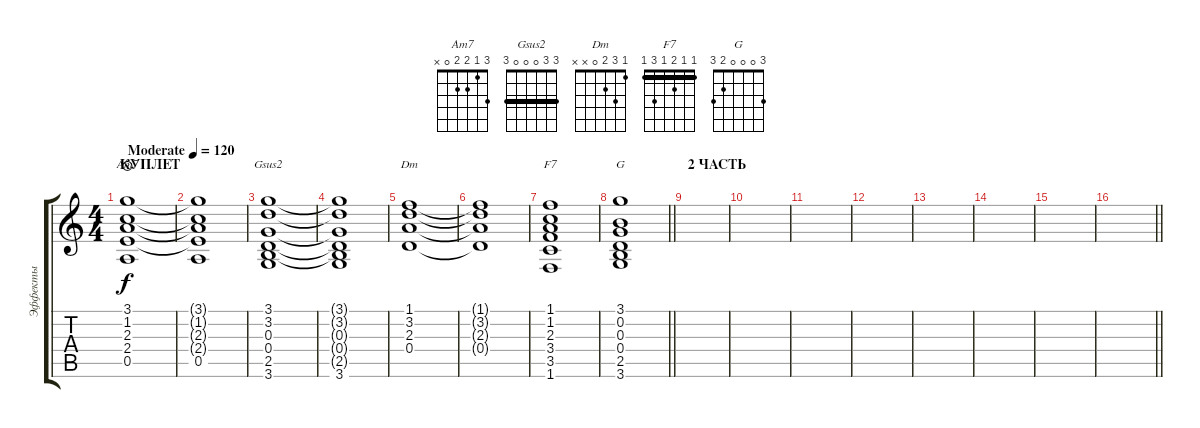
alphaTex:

\track ("Эффекты" "Эффекты") {instrument distortionguitar}
\staff {score tabs}
\tuning (E4 B3 G3 D3 A2 E2) {hide}
\chord ("Am7" 3 1 2 2 0 x)
\chord ("Gsus2" 3 3 0 0 0 3) {barre 3}
\chord ("Dm" 1 3 2 0 x x)
\chord ("F7" 1 1 2 1 3 1) {barre 1}
\chord ("G" 3 0 0 0 2 3)
\ts (4 4)
\section ("" "КУПЛЕТ")
\tempo (120 "Moderate")
\clef g2
\ks c
(3.1 1.2 2.3 2.4 0.5).1{ch "Am7" dy f instrument acousticguitarsteel waho} |
(3.1{t} 1.2{t} 2.3{t} 2.4{t} 0.5).1 |
(3.1 3.2 0.3 0.4 2.5 3.6).1{ch "Gsus2"} |
(3.1{t} 3.2{t} 0.3{t} 0.4{t} 2.5{t} 3.6).1 |
(1.1 3.2 2.3 0.4).1{ch "Dm"} |
(1.1{t} 3.2{t} 2.3{t} 0.4{t}).1 |
(1.1 1.2 2.3 3.4 3.5 1.6).1{ch "F7"} |
\barLineRight lightlight
(3.1 0.2 0.3 0.4 2.5 3.6).1{ch "G"} |
\section ("" "2 ЧАСТЬ")
|
|
|
|
|
|
|
\barLineRight lightlight
